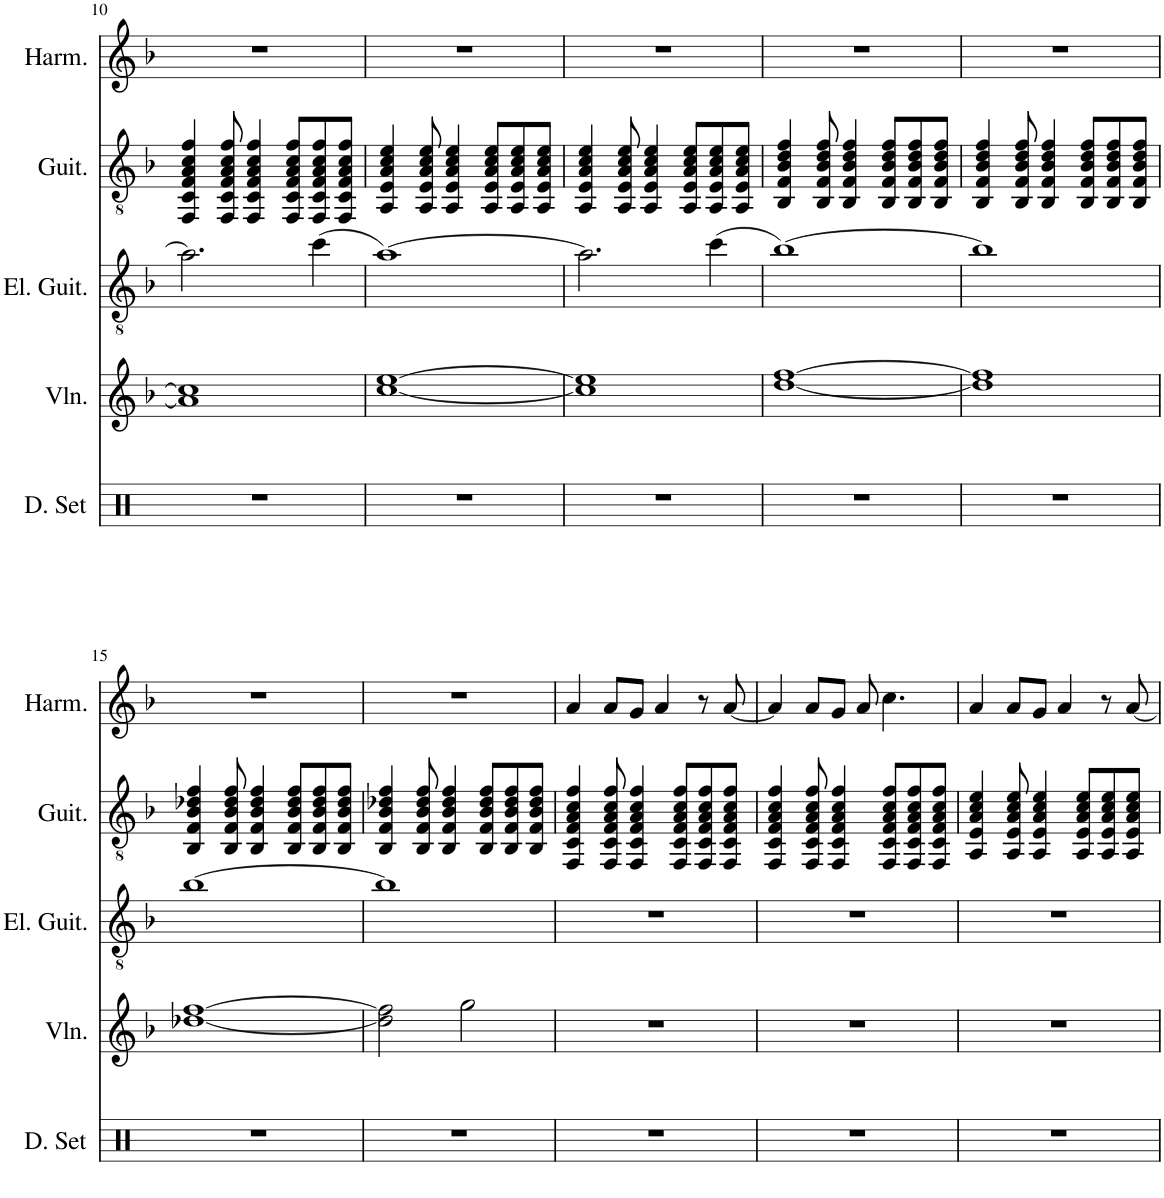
**kern	**kern	**kern	**kern	**kern
*part5	*part4	*part3	*part2	*part1
*staff5	*staff4	*staff3	*staff2	*staff1
*I"Drumset	*I"Violin	*I"Electric Guitar	*I"Acoustic Guitar	*I"Harmonica
*I'D. Set	*I'Vln.	*I'El. Guit.	*I'Guit.	*I'Harm.
!!LO:PB:g=z
*clefX	*clefG2	*clefGv2	*clefGv2	*clefG2
*k[]	*k[b-]	*k[b-]	*k[b-]	*k[b-]
*M4/4	*M4/4	*M4/4	*M4/4	*M4/4
=10	=10	=10	=10	=10
1r	1a] 1cc]	2.a\]	4FF/ 4C/ 4F/ 4A/ 4c/ 4f/	1r
.	.	.	8FF/ 8C/ 8F/ 8A/ 8c/ 8f/	.
.	.	.	4FF/ 4C/ 4F/ 4A/ 4c/ 4f/	.
.	.	.	8FF/ 8C/ 8F/ 8A/ 8c/ 8f/L	.
.	.	(4cc\	8FF/ 8C/ 8F/ 8A/ 8c/ 8f/	.
.	.	.	8FF/ 8C/ 8F/ 8A/ 8c/ 8f/J	.
=11	=11	=11	=11	=11
1r	[1cc [1ee	[1a)	4AA/ 4E/ 4A/ 4c/ 4e/	1r
.	.	.	8AA/ 8E/ 8A/ 8c/ 8e/	.
.	.	.	4AA/ 4E/ 4A/ 4c/ 4e/	.
.	.	.	8AA/ 8E/ 8A/ 8c/ 8e/L	.
.	.	.	8AA/ 8E/ 8A/ 8c/ 8e/	.
.	.	.	8AA/ 8E/ 8A/ 8c/ 8e/J	.
=12	=12	=12	=12	=12
1r	1cc] 1ee]	2.a\]	4AA/ 4E/ 4A/ 4c/ 4e/	1r
.	.	.	8AA/ 8E/ 8A/ 8c/ 8e/	.
.	.	.	4AA/ 4E/ 4A/ 4c/ 4e/	.
.	.	.	8AA/ 8E/ 8A/ 8c/ 8e/L	.
.	.	(4cc\	8AA/ 8E/ 8A/ 8c/ 8e/	.
.	.	.	8AA/ 8E/ 8A/ 8c/ 8e/J	.
=13	=13	=13	=13	=13
1r	[1dd [1ff	[1b-)	4BB-/ 4F/ 4B-/ 4d/ 4f/	1r
.	.	.	8BB-/ 8F/ 8B-/ 8d/ 8f/	.
.	.	.	4BB-/ 4F/ 4B-/ 4d/ 4f/	.
.	.	.	8BB-/ 8F/ 8B-/ 8d/ 8f/L	.
.	.	.	8BB-/ 8F/ 8B-/ 8d/ 8f/	.
.	.	.	8BB-/ 8F/ 8B-/ 8d/ 8f/J	.
=14	=14	=14	=14	=14
1r	1dd] 1ff]	1b-]	4BB-/ 4F/ 4B-/ 4d/ 4f/	1r
.	.	.	8BB-/ 8F/ 8B-/ 8d/ 8f/	.
.	.	.	4BB-/ 4F/ 4B-/ 4d/ 4f/	.
.	.	.	8BB-/ 8F/ 8B-/ 8d/ 8f/L	.
.	.	.	8BB-/ 8F/ 8B-/ 8d/ 8f/	.
.	.	.	8BB-/ 8F/ 8B-/ 8d/ 8f/J	.
!!LO:LB:g=z
=15	=15	=15	=15	=15
1r	[1dd-X [1ff	[1b-	4BB-/ 4F/ 4B-/ 4d-X/ 4f/	1r
.	.	.	8BB-/ 8F/ 8B-/ 8d-/ 8f/	.
.	.	.	4BB-/ 4F/ 4B-/ 4d-/ 4f/	.
.	.	.	8BB-/ 8F/ 8B-/ 8d-/ 8f/L	.
.	.	.	8BB-/ 8F/ 8B-/ 8d-/ 8f/	.
.	.	.	8BB-/ 8F/ 8B-/ 8d-/ 8f/J	.
=16	=16	=16	=16	=16
1r	2dd-\] 2ff\]	1b-]	4BB-/ 4F/ 4B-/ 4d-X/ 4f/	1r
.	.	.	8BB-/ 8F/ 8B-/ 8d-/ 8f/	.
.	.	.	4BB-/ 4F/ 4B-/ 4d-/ 4f/	.
.	2gg\	.	.	.
.	.	.	8BB-/ 8F/ 8B-/ 8d-/ 8f/L	.
.	.	.	8BB-/ 8F/ 8B-/ 8d-/ 8f/	.
.	.	.	8BB-/ 8F/ 8B-/ 8d-/ 8f/J	.
=17	=17	=17	=17	=17
1r	1r	1r	4FF/ 4C/ 4F/ 4A/ 4c/ 4f/	4a/
.	.	.	8FF/ 8C/ 8F/ 8A/ 8c/ 8f/	8a/L
.	.	.	4FF/ 4C/ 4F/ 4A/ 4c/ 4f/	8g/J
.	.	.	.	4a/
.	.	.	8FF/ 8C/ 8F/ 8A/ 8c/ 8f/L	.
.	.	.	8FF/ 8C/ 8F/ 8A/ 8c/ 8f/	8r
.	.	.	8FF/ 8C/ 8F/ 8A/ 8c/ 8f/J	[8a/
=18	=18	=18	=18	=18
1r	1r	1r	4FF/ 4C/ 4F/ 4A/ 4c/ 4f/	4a/]
.	.	.	8FF/ 8C/ 8F/ 8A/ 8c/ 8f/	8a/L
.	.	.	4FF/ 4C/ 4F/ 4A/ 4c/ 4f/	8g/J
.	.	.	.	8a/
.	.	.	8FF/ 8C/ 8F/ 8A/ 8c/ 8f/L	4.cc\
.	.	.	8FF/ 8C/ 8F/ 8A/ 8c/ 8f/	.
.	.	.	8FF/ 8C/ 8F/ 8A/ 8c/ 8f/J	.
=19	=19	=19	=19	=19
1r	1r	1r	4AA/ 4E/ 4A/ 4c/ 4e/	4a/
.	.	.	8AA/ 8E/ 8A/ 8c/ 8e/	8a/L
.	.	.	4AA/ 4E/ 4A/ 4c/ 4e/	8g/J
.	.	.	.	4a/
.	.	.	8AA/ 8E/ 8A/ 8c/ 8e/L	.
.	.	.	8AA/ 8E/ 8A/ 8c/ 8e/	8r
.	.	.	8AA/ 8E/ 8A/ 8c/ 8e/J	[8a/
=	=	=	=	=
*-	*-	*-	*-	*-
